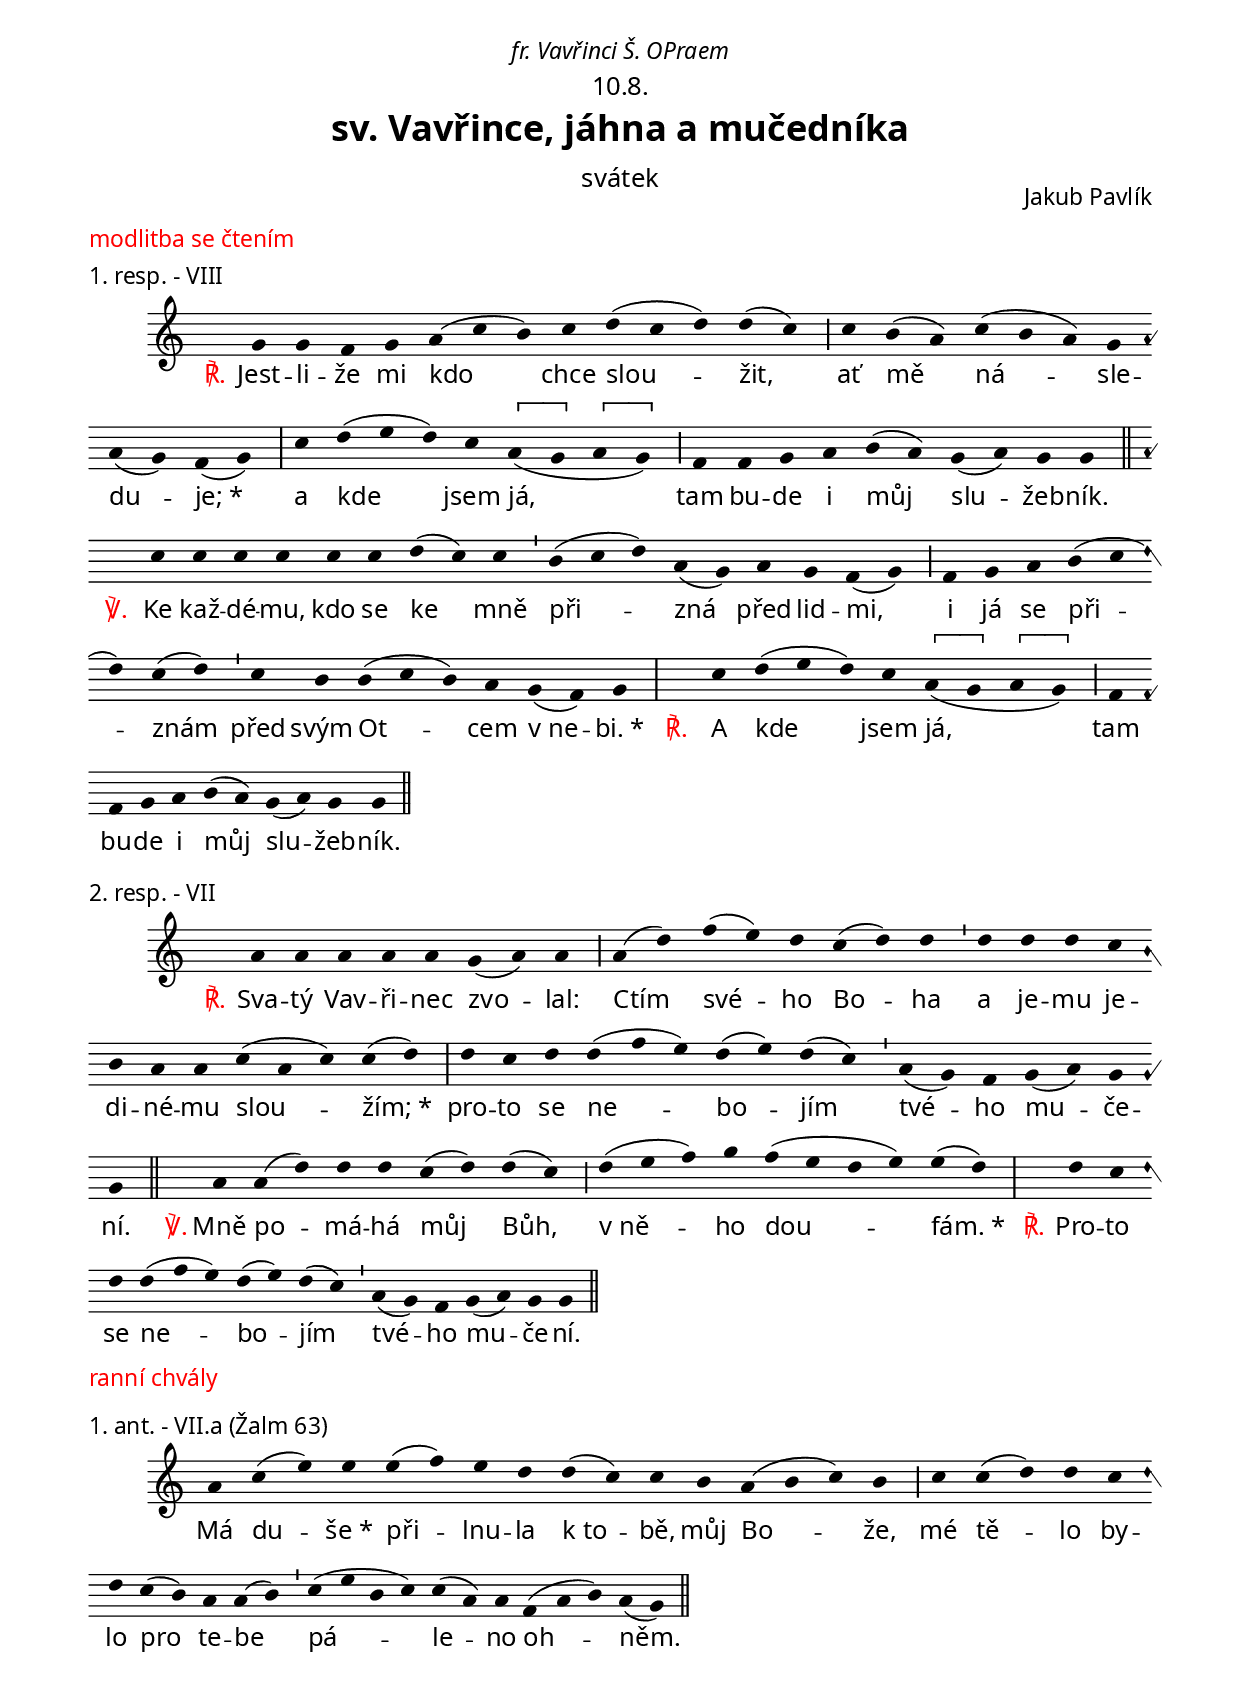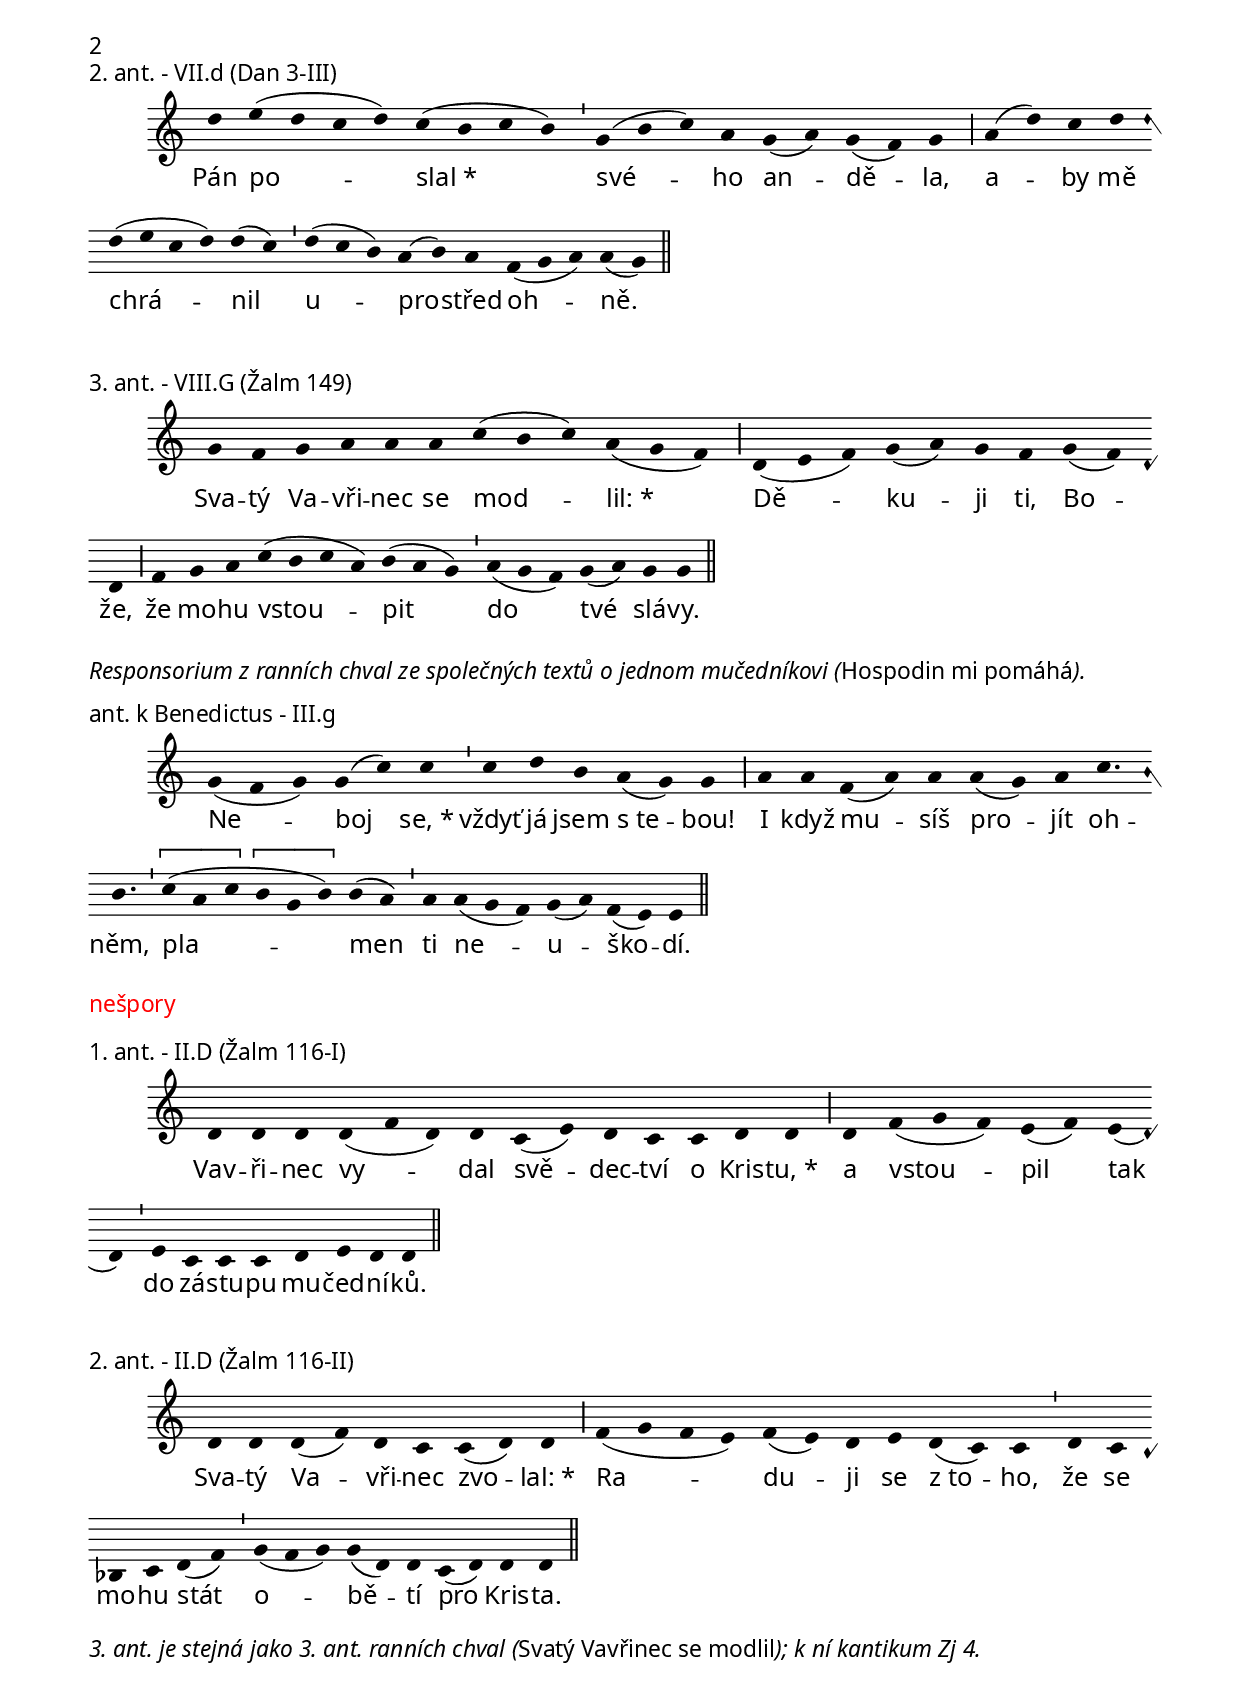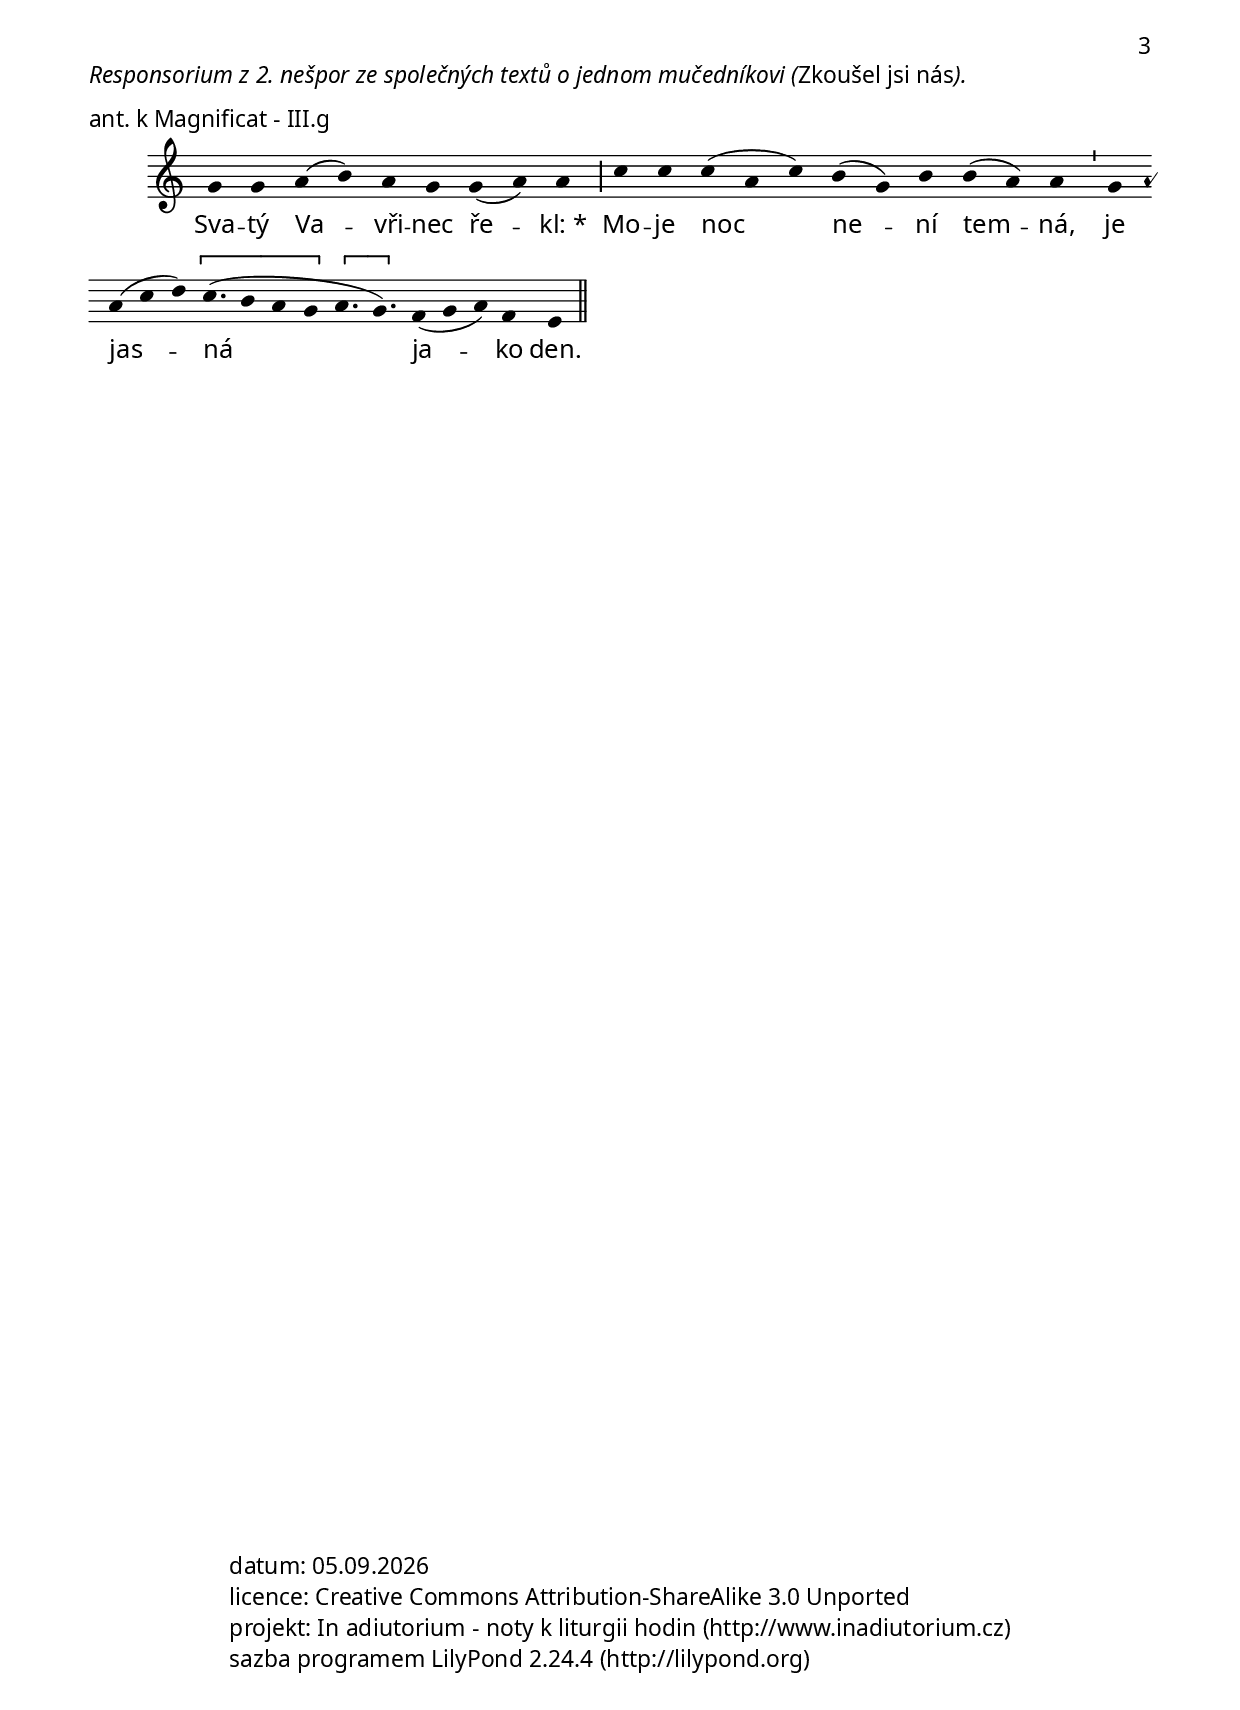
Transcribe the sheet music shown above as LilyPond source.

\version "2.15.40"

\include "../spolecne.ly"
\include "../dilyresponsorii.ly"

\header {
  title = \markup\titleSvatek
            "sv. Vavřince, jáhna a mučedníka"
            svátek
            10.8.
  composer = "Jakub Pavlík"
  dedication = \markup\italic "fr. Vavřinci Š. OPraem"
}

\markup {\nadpisHodinka {"modlitba se čtením"}}

\score {
  \relative c'' {
    \choralniRezim
    
    % R
    \neviditelna a
    g4 g f g a( c b) c d( c d) d( c) \barMaior
    c b( a) c( b a) g a( g) f( g) \barMax
    
    c d( e d) c \[ a( g \] \[ a g) \] \barMaior
    f f g a b( a) g( a) g g \barFinalis
    % V
    \neviditelna a
    c c c c c c d( c) c \barMin b( c d) a( g) a g f( g) \barMaior
    f g a b( c d) c( d) \barMin c b b( c b) a g( f) g \barMax
    
    % R
    \neviditelna a
    c d( e d) c \[ a( g \] \[ a g) \] \barMaior
    f f g a b( a) g( a) g g \barFinalis
  }
  \addlyrics {
    \Response Jest -- li -- že mi kdo chce slou -- žit,
    ať mě ná -- sle -- du -- je;_*
    
    a kde jsem já, 
    tam bu -- de i můj slu -- žeb -- ník.
    \Verse Ke kaž -- dé -- mu, kdo se ke mně při -- zná před lid -- mi,
    i já se při -- znám před svým Ot -- cem v_ne -- bi._*
    
    \Response A kde jsem já, tam bu -- de i můj slu -- žeb -- ník.
  }
  \header {
    quid = "1. resp."
    modus = "VIII"
    id = ""
    piece = \markup {\sestavTitulekResp}
  }
}

\score {
  \relative c'' {
    \choralniRezim
    
    % R
    \neviditelna a
    a4 a a a a g( a) a \barMaior
    a( d) f( e) d c( d) d \barMin
    d d d c b a a c( a c) c( d) \barMax
    
    d c d d( f e) d( e) d( c) \barMin a( g) f g( a) g g \barFinalis
    
    % V
    \neviditelna a
    a4 a( d) d d c( d) d( c) \barMaior d( e f) g f( e d e) e( d) \barMax
    
    % R
    \neviditelna a
    d c d d( f e) d( e) d( c) \barMin a( g) f g( a) g g \barFinalis
  }
  \addlyrics {
    \Response Sva -- tý Vav -- ři -- nec zvo -- lal:
    Ctím své -- ho Bo -- ha
    a je -- mu je -- di -- né -- mu slou -- žím;_*
    pro -- to se ne -- bo -- jím tvé -- ho mu -- če -- ní.
    \Verse Mně po -- má -- há můj Bůh, v_ně -- ho dou -- fám._*
    \Response Pro -- to se ne -- bo -- jím tvé -- ho mu -- če -- ní.
  }
  \header {
    quid = "2. resp."
    modus = "VII"
    id = ""
    piece = \markup {\sestavTitulekResp}
  }
}

\markup {\nadpisHodinka {"ranní chvály"}}

\score {
  \relative c'' {
    \choralniRezim
    a4 c( e) e e( f) e d d( c) c b a( b c) b \barMaior
    c c( d) d c d c( b) a a( b) \barMin c( e b c) c( a) a f( a b) a( g) \barFinalis 
  }
  \addlyrics {
    Má du -- še_* při -- lnu -- la k_to -- bě, můj Bo -- že,
    mé tě -- lo by -- lo pro te -- be pá -- le -- no oh -- něm.
  }
  \header {
    quid = "1. ant."
    modus = "VII"
    differentia = "a" 
    psalmus = "Žalm 63"
    id = ""
    piece = \markup {\sestavTitulek}
  }
}

\pageBreak

\score {
  \relative c'' {
    \choralniRezim
    d4 e( d c d) c( b c b) \barMin g( b c) a g( a) g( f) g \barMaior
    a( d) c d d( e c d) d( c) \barMin d( c b) a( b) a f( g a) a( g) \barFinalis
  }
  \addlyrics {
    Pán po -- slal_* své -- ho an -- dě -- la,
    a -- by mě chrá -- nil u -- pro -- střed oh -- ně.
  }
  \header {
    quid = "2. ant."
    modus = "VII"
    differentia = "d" 
    psalmus = "Dan 3-III"
    id = ""
    piece = \markup {\sestavTitulek}
  }
}

%{
\score {
  \relative c' {
    \choralniRezim
    f4 g a a a a g( a b c) a( g) \barMaior
    f( g) a( g) f e f( e d) e \barMaior
    f g g g( a) a \barMin a( g f) a( g f) d( c d e) e \barFinalis
  }
  \addlyrics {
    Sva -- tý Vav -- ři -- nec se mod -- lil:
    Dě -- ku -- ji ti, Bo -- že,
    že mo -- hu vstou -- pit do tvé slá -- vy.
  }
  \header {
    quid = "3. ant."
    modus = "IV"
    differentia = "E" 
    psalmus = "Žalm 149"
    id = ""
    piece = \markup {\sestavTitulek}
  }
}
%}

\score {
  \relative c'' {
    \choralniRezim
    g4 f g a a a c( b c) a( g f) \barMaior
    d( e f) g( a) g f g( f) d \barMaior
    f g a c( b c a) b( a g) \barMin a( g f) g( a) g g \barFinalis
  }
  \addlyrics {
    Sva -- tý Va -- vři -- nec se mod -- lil:_*
    Dě -- ku -- ji ti, Bo -- že,
    že mo -- hu vstou -- pit do tvé slá -- vy.
  }
  \header {
    quid = "3. ant."
    modus = "VIII"
    differentia = "G" 
    psalmus = "Žalm 149"
    id = ""
    piece = \markup {\sestavTitulek}
  }
}

\markup\italic{Responsorium z ranních chval ze společných textů
o jednom mučedníkovi \concat{(\upright{"Hospodin mi pomáhá"}).}}

\score {
  \relative c'' {
    \choralniRezim
    g4( f g) g( c) c \barMin c d b a( g) g \barMaior
    a a f( a) a a( g) a c4. b \barMin
    \[ c4( a c \] \[ b g b) \] b( a) \barMin a a( g f) g( a) f( e) e \barFinalis
  }
  \addlyrics {
    Ne -- boj se,_* vždyť já jsem s_te -- bou!
    I když mu -- síš pro -- jít oh -- něm,
    pla -- men ti ne -- u -- ško -- dí.
  }
  \header {
    quid = "ant. k Benedictus"
    modus = "III"
    differentia = "g" 
    psalmus = ""
    id = ""
    piece = \markup {\sestavTitulekBezZalmu}
  }
}

\markup {\nadpisHodinka {"nešpory"}}

\score {
  \relative c' {
    \choralniRezim
    d4 d d d( f d) d c( e) d c c d d \barMaior
    d f( g f) e( f) e( d) \barMin e c c c d e d d \barFinalis
  }
  \addlyrics {
    Vav -- ři -- nec vy -- dal svě -- dec -- tví o Kris -- tu,_*
    a vstou -- pil tak do zá -- stu -- pu mu -- čed -- ní -- ků.
  }
  \header {
    quid = "1. ant."
    modus = "II"
    differentia = "D" 
    psalmus = "Žalm 116-I"
    id = ""
    piece = \markup {\sestavTitulek}
  }
}

\score {
  \relative c' {
    \choralniRezim
    d4 d d( f) d c c( d) d \barMaior
    f( g f e) f( e) d e d( c) c \barMin
    d c bes c d( f) \barMin g( f g) g( d) d c( d) d d \barFinalis
  }
  \addlyrics {
    Sva -- tý Va -- vři -- nec zvo -- lal:_*
    Ra -- du -- ji se z_to -- ho,
    že se mo -- hu stát o -- bě -- tí pro Kris -- ta.
  }
  \header {
    quid = "2. ant."
    modus = "II"
    differentia = "D" 
    psalmus = "Žalm 116-II"
    id = ""
    piece = \markup {\sestavTitulek}
  }
}

\markup\italic{3. ant. je stejná jako 3. ant. ranních chval \concat{(\upright{"Svatý Vavřinec se modlil"});} k ní kantikum Zj 4.}

\markup\italic{Responsorium z 2. nešpor ze společných textů
o jednom mučedníkovi \concat{(\upright{"Zkoušel jsi nás"}).}}

\score {
  \relative c'' {
    \choralniRezim
    g4 g a( b) a g g( a) a \barMaior
    c4 c c( a c) b( g) b b( a) a \barMin
    g a( c d) \[ c4.( b4 a g \] \[ a4. g) \] f4( g a) f e \barFinalis
  }
  \addlyrics {
    Sva -- tý Va -- vři -- nec ře -- kl:_*
    Mo -- je noc ne -- ní tem -- ná,
    % a -- le % -- to mi tu nesedi
    je jas -- ná ja -- ko den.
  }
  \header {
    quid = "ant. k Magnificat"
    modus = "III"
    differentia = "g" 
    psalmus = ""
    id = ""
    piece = \markup {\sestavTitulekBezZalmu}
  }
}